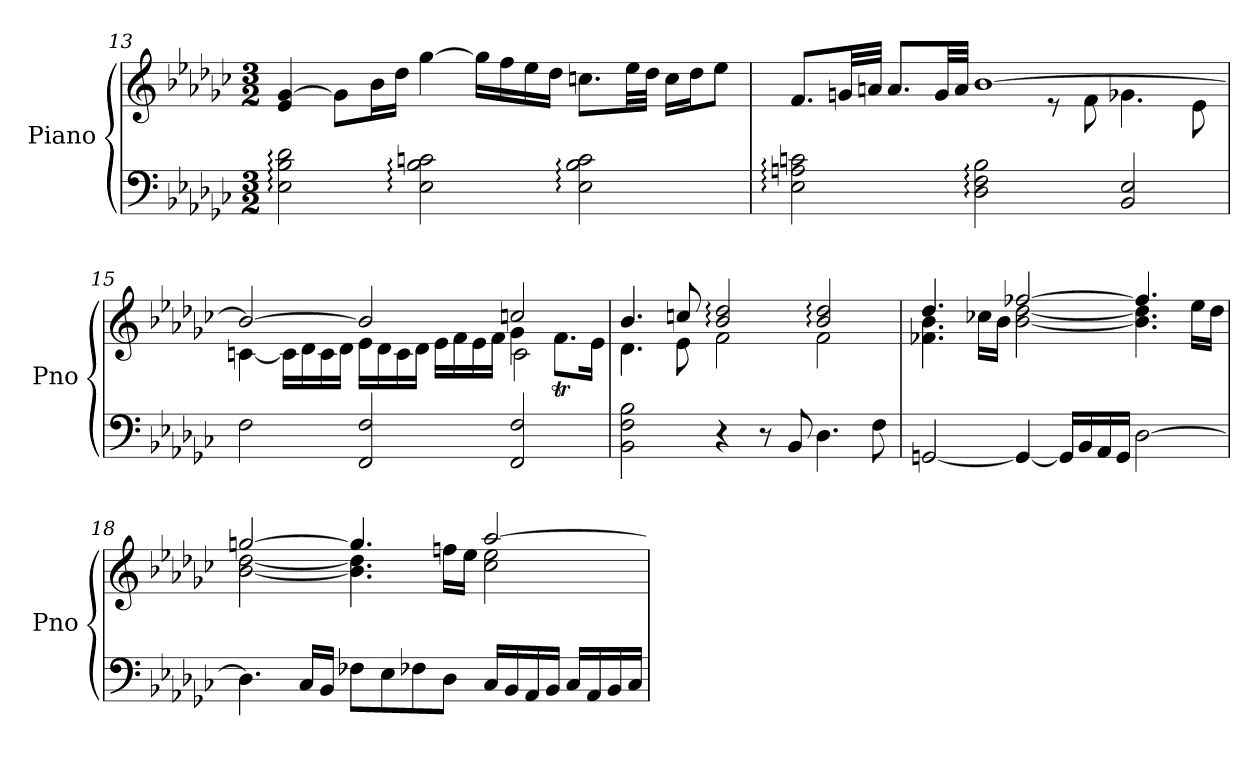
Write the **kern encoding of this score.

**kern	**kern
*part1	*part1
*staff2	*staff1
*I"Piano	*
*I'Pno	*
*clefF4	*clefG2
*k[b-e-a-d-g-c-]	*k[b-e-a-d-g-c-]
*M3/2	*M3/2
=13	=13
2E-\: 2B-\: 2d-\:	4e-/ [4g-/
.	8g-\L]
.	16b-\L
.	16dd-\JJ
2E-\: 2B-\: 2cn\:	[4gg-\
.	16gg-\LL]
.	16ff\
.	16ee-\
.	16dd-\JJ
2E-\: 2B-\: 2c\:	8.ccn\L
.	32ee-\LL
.	32dd-\JJJ
.	16cc\LL
.	16dd-\J
.	8ee-\J
!!LO:LB:g=z
=14	=14
*	*^
2E-\: 2An\: 2cn\:	8.f/L	2rgyy
.	32gn/LL	.
.	32an/JJJ	.
.	8.a/L	.
.	32g/LL	.
.	32a/JJJ	.
2D-\: 2F\: 2B-\:	[1b-	8ryy
.	.	8ryy
.	.	8re
.	.	8f\
2BB-/ 2E-/	.	4.g-X\
.	.	8e-\
!!LO:PB:g=z
=15	=15	=15
*	*	*^
2F\	2b-/_	[4cn\	2ryy
.	.	16c\LL]	.
.	.	16d-\	.
.	.	16c\	.
.	.	16d-\JJ	.
2FF/ 2F/	2b-/]	16e-\LL	2ryy
.	.	16d-\	.
.	.	16c\	.
.	.	16d-\JJ	.
.	.	16e-\LL	.
.	.	16f\	.
.	.	16e-\	.
.	.	16f\JJ	.
2FF/ 2F/	2ccn/	4g-\	2c\
.	.	8.ft\L	.
.	.	16e-\Jk	.
*	*	*v	*v
=16	=16	=16
2BB-\ 2F\ 2B-\	4.b-/	4.d-\
.	8ccn/	8e-\
4r	2b-/: 2dd-/:	2f\
8r	.	.
8BB-/	.	.
4.D-\	2b-/: 2dd-/:	2f\
8F\	.	.
=17	=17	=17
[2GGn/	4.dd-/	4.f-X\ 4.b-\
.	16cc-X\LL	8ryy
.	16b-\JJ	.
4GG/_	[2ff-X:/	[2b-\ [2dd-\
16GG/LL]	.	.
16BB-/	.	.
16AA-/	.	.
16GG/JJ	.	.
[2D-\	4.ff-/]	4.b-\] 4.dd-\]
.	16ee-\LL	8ryy
.	16dd-\JJ	.
!!LO:LB:g=z	!!
=18	=18	=18
4.D-\]	[2ggn/	[2b-\ [2dd-\
16C-/LL	.	.
16BB-/JJ	.	.
8F-X\L	4.gg/]	4.b-\] 4.dd-\]
8E-\	.	.
8F-X\	.	.
8D-\J	16ffn\LL	8ryy
.	16ee-\JJ	.
16C-/LL	[2aa-/	2cc-\ 2ee-\
16BB-/	.	.
16AA-/	.	.
16BB-/JJ	.	.
16C-/LL	.	.
16AA-/	.	.
16BB-/	.	.
16C-/JJ	.	.
*	*v	*v
=	=
*-	*-
